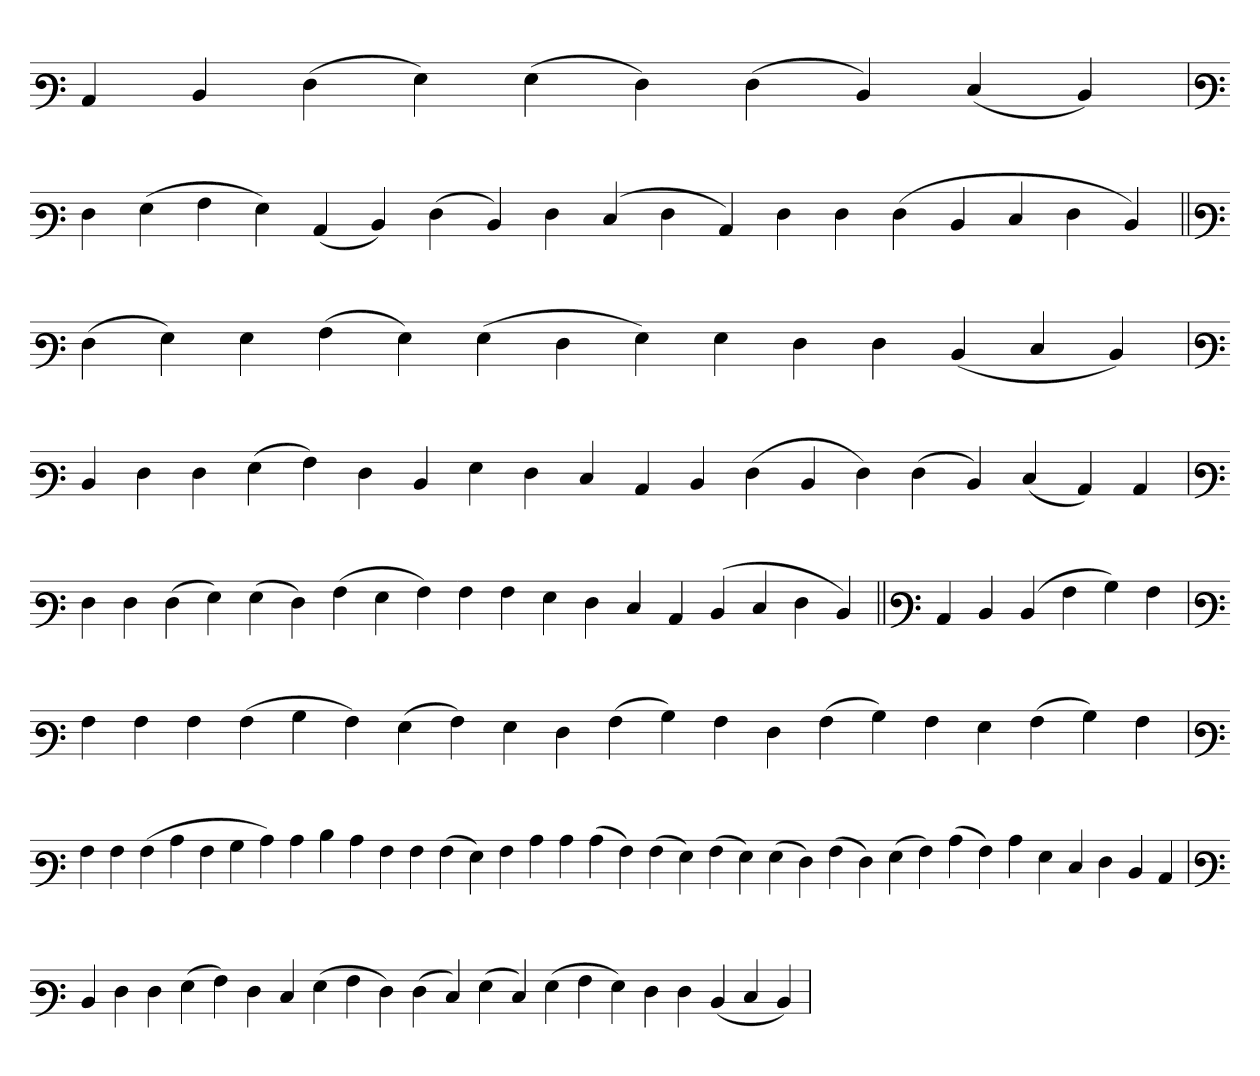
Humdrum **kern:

**kern
*part1
*staff1
*clefF3
=
4C
4D
(4F
4G)
(4G
4F)
(4F
4D)
(4E
4D)
=`
*clefF3
4F
(4G
4A
4G)
(4C
4D)
(4F
4D)
4F
(4E
4F
4C)
4F
4F
(4F
4D
4E
4F
4D)
=||
*clefF3
(4F
4G)
4G
(4A
4G)
(4G
4F
4G)
4G
4F
4F
(4D
4E
4D)
='
*clefF3
4D
4F
4F
(4G
4A)
4F
4D
4G
4F
4E
4C
4D
(4F
4D
4F)
(4F
4D)
(4E
4C)
4C
='
*clefF3
4F
4F
(4F
4G)
(4G
4F)
(4A
4G
4A)
4A
4A
4G
4F
4E
4C
(4D
4E
4F
4D)
=||
*clefF3
4C
4D
(4D
4A
4B)
4A
=`
*clefF3
4A
4A
4A
(4A
4B
4A)
(4G
4A)
4G
4F
(4A
4B)
4A
4F
(4A
4B)
4A
4G
(4A
4B)
4A
='
*clefF3
4A
4A
(4A
4c
4A
4B
4c)
4c
4d
4c
4A
4A
(4A
4G)
4A
4c
4c
(4c
4A)
(4A
4G)
(4A
4G)
(4G
4F)
(4A
4F)
(4G
4A)
(4c
4A)
4c
4G
4E
4F
4D
4C
=`
*clefF3
4D
4F
4F
(4G
4A)
4F
4E
(4G
4A
4F)
(4F
4E)
(4G
4E)
(4G
4A
4G)
4F
4F
(4D
4E
4D)
=
*-
